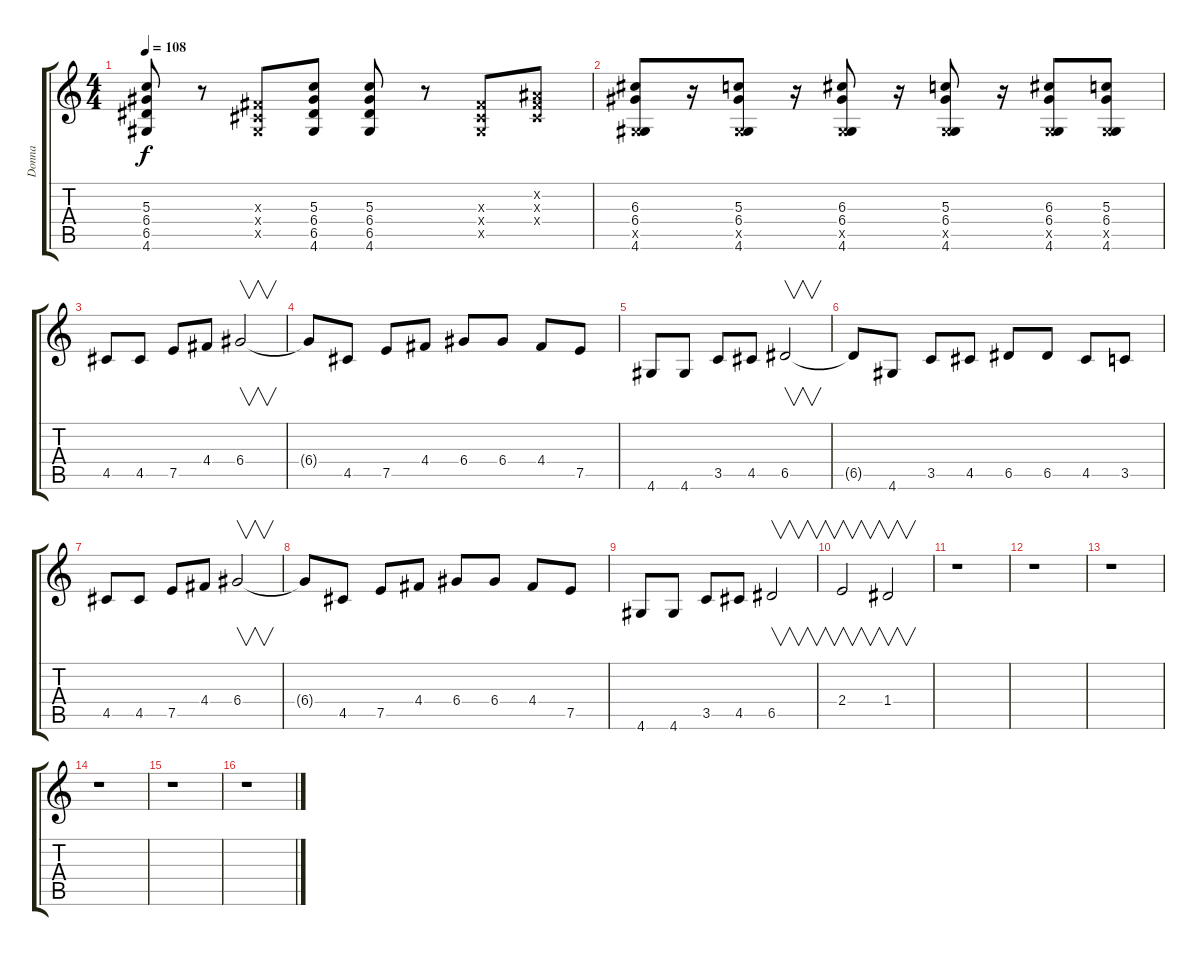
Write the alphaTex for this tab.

\track ("Donna" "Donna") {instrument distortionguitar}
\staff {score tabs}
\tuning (E4 B3 G3 D3 A2 E2) {hide}
\ts (4 4)
\tempo 108
\clef g2
\ks c
(5.3 6.4 6.5 4.6).8{dy f} r.8 (-1.3{x} -1.4{x} -1.5{x}).8 (5.3 6.4 6.5 4.6).8 (5.3 6.4 6.5 4.6).8 r.8 (-1.3{x} -1.4{x} -1.5{x}).8 (-1.2{x} -1.3{x} -1.4{x}).8 |
(6.3 6.4 -1.5{x} 4.6).8 r.16 (5.3 6.4 -1.5{x} 4.6).8 r.16 (6.3 6.4 -1.5{x} 4.6).8 r.16 (5.3 6.4 -1.5{x} 4.6).8 r.16 (6.3 6.4 -1.5{x} 4.6).8 (5.3 6.4 -1.5{x} 4.6).8 |
4.5.8 4.5.8 7.5.8 4.4.8 6.4.2{v} |
6.4{t}.8 4.5.8 7.5.8 4.4.8 6.4.8 6.4.8 4.4.8 7.5.8 |
4.6.8 4.6.8 3.5.8 4.5.8 6.5.2{v} |
6.5{t}.8 4.6.8 3.5.8 4.5.8 6.5.8 6.5.8 4.5.8 3.5.8 |
4.5.8 4.5.8 7.5.8 4.4.8 6.4.2{v} |
6.4{t}.8 4.5.8 7.5.8 4.4.8 6.4.8 6.4.8 4.4.8 7.5.8 |
4.6.8 4.6.8 3.5.8 4.5.8 6.5.2{v} |
2.4.2{v} 1.4.2{v} |
r.1 |
r.1 |
r.1 |
r.1 |
r.1 |
r.1
